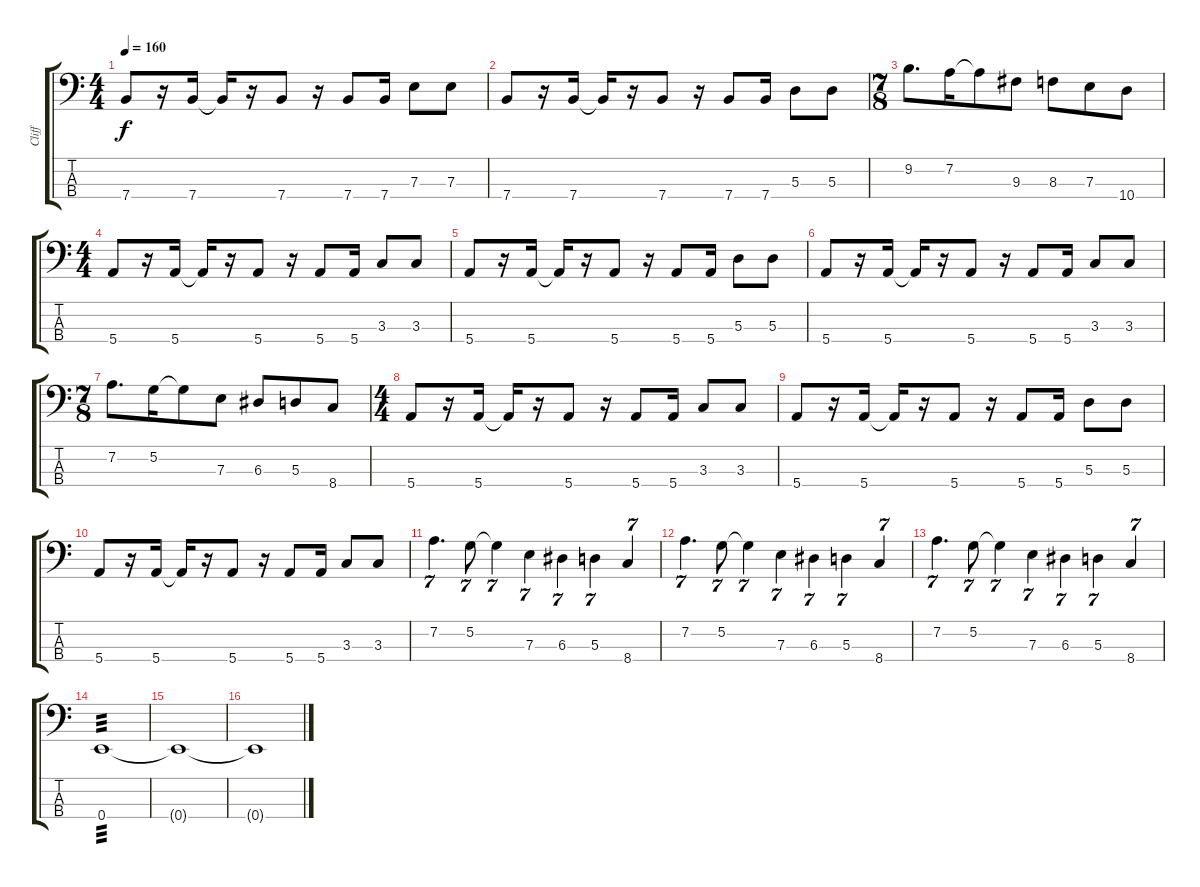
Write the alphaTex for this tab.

\track ("Cliff" "Cliff") {instrument electricbassfinger}
\staff {score tabs}
\tuning (G2 D2 A1 E1) {hide}
\ts (4 4)
\tempo 160
\clef f4
\ks c
7.4.8{dy f} r.16 7.4.16 7.4{t}.16 r.16 7.4.8 r.16 7.4.8 7.4.16 7.3.8 7.3.8 |
7.4.8 r.16 7.4.16 7.4{t}.16 r.16 7.4.8 r.16 7.4.8 7.4.16 5.3.8 5.3.8 |
\ts (7 8)
9.2.8{d} 7.2.16 7.2{t}.8 9.3.8 8.3.8 7.3.8 10.4.8 |
\ts (4 4)
5.4.8 r.16 5.4.16 5.4{t}.16 r.16 5.4.8 r.16 5.4.8 5.4.16 3.3.8 3.3.8 |
5.4.8 r.16 5.4.16 5.4{t}.16 r.16 5.4.8 r.16 5.4.8 5.4.16 5.3.8 5.3.8 |
5.4.8 r.16 5.4.16 5.4{t}.16 r.16 5.4.8 r.16 5.4.8 5.4.16 3.3.8 3.3.8 |
\ts (7 8)
7.2.8{d} 5.2.16 5.2{t}.8 7.3.8 6.3.8 5.3.8 8.4.8 |
\ts (4 4)
5.4.8 r.16 5.4.16 5.4{t}.16 r.16 5.4.8 r.16 5.4.8 5.4.16 3.3.8 3.3.8 |
5.4.8 r.16 5.4.16 5.4{t}.16 r.16 5.4.8 r.16 5.4.8 5.4.16 5.3.8 5.3.8 |
5.4.8 r.16 5.4.16 5.4{t}.16 r.16 5.4.8 r.16 5.4.8 5.4.16 3.3.8 3.3.8 |
7.2.4{d tu (7 4)} 5.2.8{tu (7 4)} 5.2{t}.4{tu (7 4)} 7.3.4{tu (7 4)} 6.3.4{tu (7 4)} 5.3.4{tu (7 4)} 8.4.4{tu (7 4)} |
7.2.4{d tu (7 4)} 5.2.8{tu (7 4)} 5.2{t}.4{tu (7 4)} 7.3.4{tu (7 4)} 6.3.4{tu (7 4)} 5.3.4{tu (7 4)} 8.4.4{tu (7 4)} |
7.2.4{d tu (7 4)} 5.2.8{tu (7 4)} 5.2{t}.4{tu (7 4)} 7.3.4{tu (7 4)} 6.3.4{tu (7 4)} 5.3.4{tu (7 4)} 8.4.4{tu (7 4)} |
0.4.1{tp 3} |
0.4{t}.1 |
0.4{t}.1
